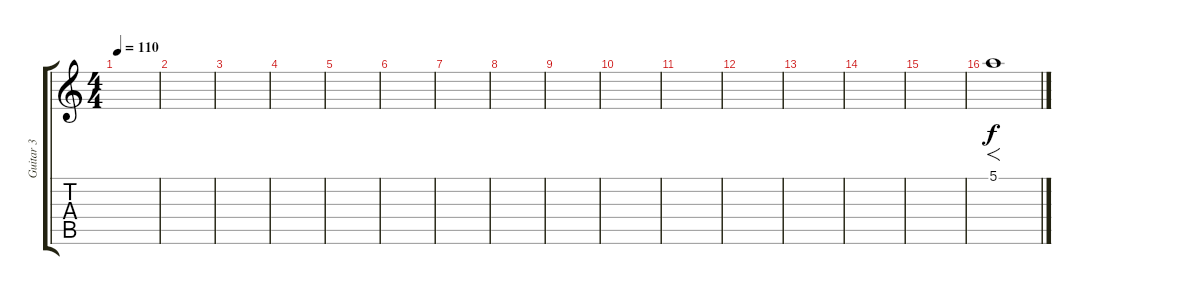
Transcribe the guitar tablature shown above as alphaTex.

\track ("Guitar 3" "Guitar 3") {instrument distortionguitar}
\staff {score tabs}
\tuning (E4 B3 G3 D3 A2 E2) {hide}
\ts (4 4)
\tempo 110
\clef g2
\ks c
|
|
|
|
|
|
|
|
|
|
|
|
|
|
|
5.1.1{f volume 12}
